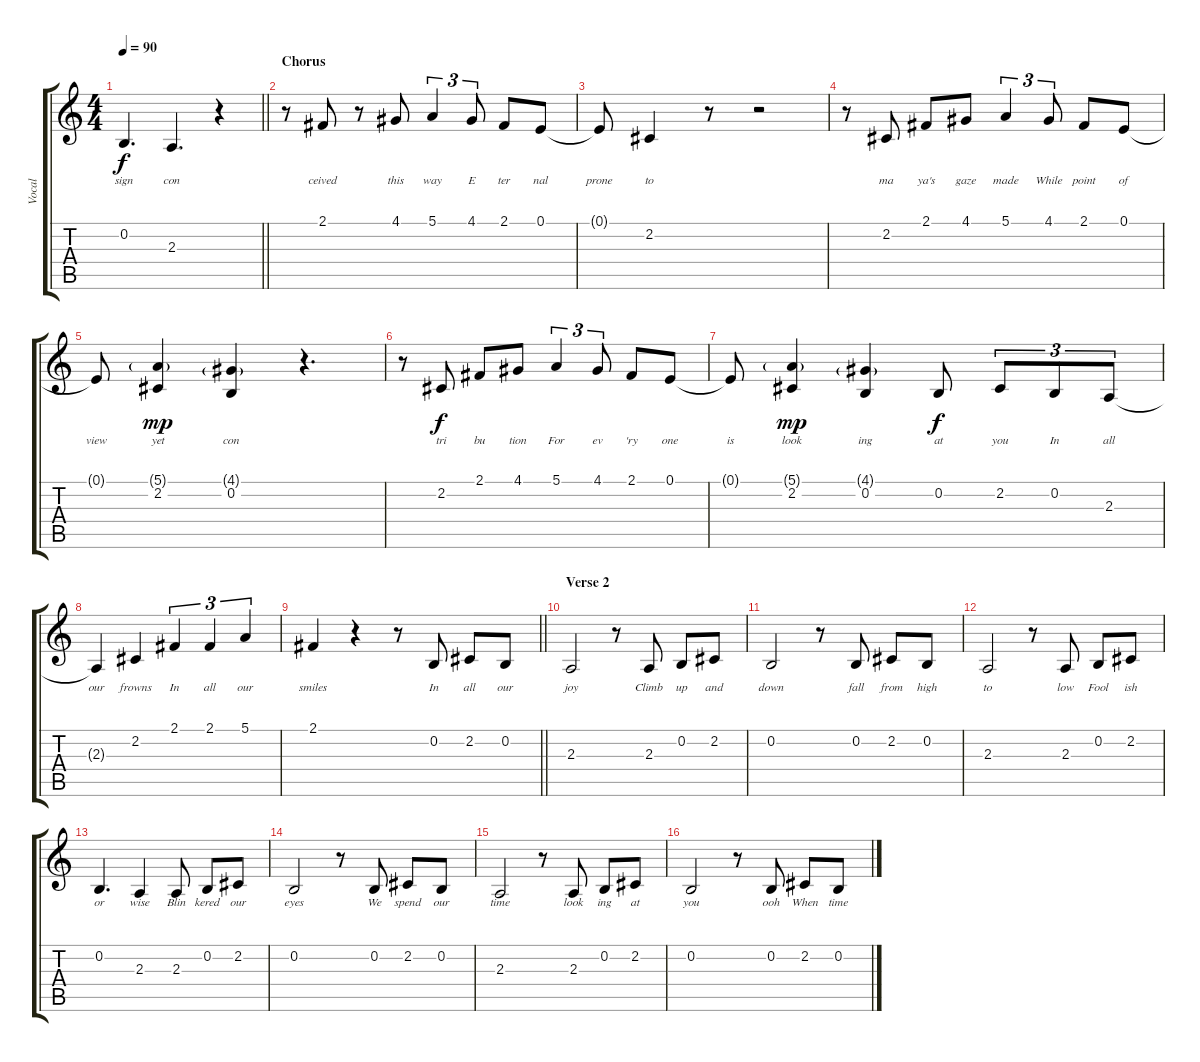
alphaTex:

\track ("Vocal" "Vocal") {instrument acousticgrandpiano}
\staff {score tabs}
\tuning (E4 B3 G3 D3 A2 E2) {hide}
\ts (4 4)
\tempo 90
\clef g2
\barLineRight lightlight
\ks c
0.2{t}.4{d lyrics (0 "sign") lyrics (1 "") lyrics (2 "") lyrics (3 "") lyrics (4 "") dy f} 2.3.4{d lyrics (0 "con") lyrics (1 "") lyrics (2 "") lyrics (3 "") lyrics (4 "")} r.4 |
\section ("" "Chorus")
r.8 2.1.8{lyrics (0 "ceived") lyrics (1 "") lyrics (2 "") lyrics (3 "") lyrics (4 "")} r.8 4.1.8{lyrics (0 "this") lyrics (1 "") lyrics (2 "") lyrics (3 "") lyrics (4 "")} 5.1.4{tu (3 2) lyrics (0 "way") lyrics (1 "") lyrics (2 "") lyrics (3 "") lyrics (4 "")} 4.1.8{tu (3 2) lyrics (0 "E") lyrics (1 "") lyrics (2 "") lyrics (3 "") lyrics (4 "")} 2.1.8{lyrics (0 "ter") lyrics (1 "") lyrics (2 "") lyrics (3 "") lyrics (4 "")} 0.1.8{lyrics (0 "nal") lyrics (1 "") lyrics (2 "") lyrics (3 "") lyrics (4 "")} |
0.1{t}.8{lyrics (0 "prone") lyrics (1 "") lyrics (2 "") lyrics (3 "") lyrics (4 "")} 2.2.4{lyrics (0 "to") lyrics (1 "") lyrics (2 "") lyrics (3 "") lyrics (4 "")} r.8 r.2 |
r.8 2.2.8{lyrics (0 "ma") lyrics (1 "") lyrics (2 "") lyrics (3 "") lyrics (4 "")} 2.1.8{lyrics (0 "ya's") lyrics (1 "") lyrics (2 "") lyrics (3 "") lyrics (4 "")} 4.1.8{lyrics (0 "gaze") lyrics (1 "") lyrics (2 "") lyrics (3 "") lyrics (4 "")} 5.1.4{tu (3 2) lyrics (0 "made") lyrics (1 "") lyrics (2 "") lyrics (3 "") lyrics (4 "")} 4.1.8{tu (3 2) lyrics (0 "While") lyrics (1 "") lyrics (2 "") lyrics (3 "") lyrics (4 "")} 2.1.8{lyrics (0 "point") lyrics (1 "") lyrics (2 "") lyrics (3 "") lyrics (4 "")} 0.1.8{lyrics (0 "of") lyrics (1 "") lyrics (2 "") lyrics (3 "") lyrics (4 "")} |
0.1{t}.8{lyrics (0 "view") lyrics (1 "") lyrics (2 "") lyrics (3 "") lyrics (4 "")} (5.1{g} 2.2).4{lyrics (0 "yet") lyrics (1 "") lyrics (2 "") lyrics (3 "") lyrics (4 "") dy mp} (4.1{g} 0.2).4{lyrics (0 "con") lyrics (1 "") lyrics (2 "") lyrics (3 "") lyrics (4 "")} r.4{d} |
r.8 2.2.8{lyrics (0 "tri") lyrics (1 "") lyrics (2 "") lyrics (3 "") lyrics (4 "") dy f} 2.1.8{lyrics (0 "bu") lyrics (1 "") lyrics (2 "") lyrics (3 "") lyrics (4 "")} 4.1.8{lyrics (0 "tion") lyrics (1 "") lyrics (2 "") lyrics (3 "") lyrics (4 "")} 5.1.4{tu (3 2) lyrics (0 "For") lyrics (1 "") lyrics (2 "") lyrics (3 "") lyrics (4 "")} 4.1.8{tu (3 2) lyrics (0 "ev") lyrics (1 "") lyrics (2 "") lyrics (3 "") lyrics (4 "")} 2.1.8{lyrics (0 "'ry") lyrics (1 "") lyrics (2 "") lyrics (3 "") lyrics (4 "")} 0.1.8{lyrics (0 "one") lyrics (1 "") lyrics (2 "") lyrics (3 "") lyrics (4 "")} |
0.1{t}.8{lyrics (0 "is") lyrics (1 "") lyrics (2 "") lyrics (3 "") lyrics (4 "")} (5.1{g} 2.2).4{lyrics (0 "look") lyrics (1 "") lyrics (2 "") lyrics (3 "") lyrics (4 "") dy mp} (4.1{g} 0.2).4{lyrics (0 "ing") lyrics (1 "") lyrics (2 "") lyrics (3 "") lyrics (4 "")} 0.2.8{lyrics (0 "at") lyrics (1 "") lyrics (2 "") lyrics (3 "") lyrics (4 "") dy f} 2.2.8{tu (3 2) lyrics (0 "you") lyrics (1 "") lyrics (2 "") lyrics (3 "") lyrics (4 "")} 0.2.8{tu (3 2) lyrics (0 "In") lyrics (1 "") lyrics (2 "") lyrics (3 "") lyrics (4 "")} 2.3.8{tu (3 2) lyrics (0 "all") lyrics (1 "") lyrics (2 "") lyrics (3 "") lyrics (4 "")} |
2.3{t}.4{lyrics (0 "our") lyrics (1 "") lyrics (2 "") lyrics (3 "") lyrics (4 "")} 2.2.4{lyrics (0 "frowns") lyrics (1 "") lyrics (2 "") lyrics (3 "") lyrics (4 "")} 2.1.4{tu (3 2) lyrics (0 "In") lyrics (1 "") lyrics (2 "") lyrics (3 "") lyrics (4 "")} 2.1.4{tu (3 2) lyrics (0 "all") lyrics (1 "") lyrics (2 "") lyrics (3 "") lyrics (4 "")} 5.1.4{tu (3 2) lyrics (0 "our") lyrics (1 "") lyrics (2 "") lyrics (3 "") lyrics (4 "")} |
\barLineRight lightlight
2.1.4{lyrics (0 "smiles") lyrics (1 "") lyrics (2 "") lyrics (3 "") lyrics (4 "")} r.4 r.8 0.2.8{lyrics (0 "In") lyrics (1 "") lyrics (2 "") lyrics (3 "") lyrics (4 "")} 2.2.8{lyrics (0 "all") lyrics (1 "") lyrics (2 "") lyrics (3 "") lyrics (4 "")} 0.2.8{lyrics (0 "our") lyrics (1 "") lyrics (2 "") lyrics (3 "") lyrics (4 "")} |
\section ("" "Verse 2")
2.3.2{lyrics (0 "joy") lyrics (1 "") lyrics (2 "") lyrics (3 "") lyrics (4 "")} r.8 2.3.8{lyrics (0 "Climb") lyrics (1 "") lyrics (2 "") lyrics (3 "") lyrics (4 "")} 0.2.8{lyrics (0 "up") lyrics (1 "") lyrics (2 "") lyrics (3 "") lyrics (4 "")} 2.2.8{lyrics (0 "and") lyrics (1 "") lyrics (2 "") lyrics (3 "") lyrics (4 "")} |
0.2.2{lyrics (0 "down") lyrics (1 "") lyrics (2 "") lyrics (3 "") lyrics (4 "")} r.8 0.2.8{lyrics (0 "fall") lyrics (1 "") lyrics (2 "") lyrics (3 "") lyrics (4 "")} 2.2.8{lyrics (0 "from") lyrics (1 "") lyrics (2 "") lyrics (3 "") lyrics (4 "")} 0.2.8{lyrics (0 "high") lyrics (1 "") lyrics (2 "") lyrics (3 "") lyrics (4 "")} |
2.3.2{lyrics (0 "to") lyrics (1 "") lyrics (2 "") lyrics (3 "") lyrics (4 "")} r.8 2.3.8{lyrics (0 "low") lyrics (1 "") lyrics (2 "") lyrics (3 "") lyrics (4 "")} 0.2.8{lyrics (0 "Fool") lyrics (1 "") lyrics (2 "") lyrics (3 "") lyrics (4 "")} 2.2.8{lyrics (0 "ish") lyrics (1 "") lyrics (2 "") lyrics (3 "") lyrics (4 "")} |
0.2.4{d lyrics (0 "or") lyrics (1 "") lyrics (2 "") lyrics (3 "") lyrics (4 "")} 2.3.4{lyrics (0 "wise") lyrics (1 "") lyrics (2 "") lyrics (3 "") lyrics (4 "")} 2.3.8{lyrics (0 "Blin") lyrics (1 "") lyrics (2 "") lyrics (3 "") lyrics (4 "")} 0.2.8{lyrics (0 "kered") lyrics (1 "") lyrics (2 "") lyrics (3 "") lyrics (4 "")} 2.2.8{lyrics (0 "our") lyrics (1 "") lyrics (2 "") lyrics (3 "") lyrics (4 "")} |
0.2.2{lyrics (0 "eyes") lyrics (1 "") lyrics (2 "") lyrics (3 "") lyrics (4 "")} r.8 0.2.8{lyrics (0 "We") lyrics (1 "") lyrics (2 "") lyrics (3 "") lyrics (4 "")} 2.2.8{lyrics (0 "spend") lyrics (1 "") lyrics (2 "") lyrics (3 "") lyrics (4 "")} 0.2.8{lyrics (0 "our") lyrics (1 "") lyrics (2 "") lyrics (3 "") lyrics (4 "")} |
2.3.2{lyrics (0 "time") lyrics (1 "") lyrics (2 "") lyrics (3 "") lyrics (4 "")} r.8 2.3.8{lyrics (0 "look") lyrics (1 "") lyrics (2 "") lyrics (3 "") lyrics (4 "")} 0.2.8{lyrics (0 "ing") lyrics (1 "") lyrics (2 "") lyrics (3 "") lyrics (4 "")} 2.2.8{lyrics (0 "at") lyrics (1 "") lyrics (2 "") lyrics (3 "") lyrics (4 "")} |
0.2.2{lyrics (0 "you") lyrics (1 "") lyrics (2 "") lyrics (3 "") lyrics (4 "")} r.8 0.2.8{lyrics (0 "ooh") lyrics (1 "") lyrics (2 "") lyrics (3 "") lyrics (4 "")} 2.2.8{lyrics (0 "When") lyrics (1 "") lyrics (2 "") lyrics (3 "") lyrics (4 "")} 0.2.8{lyrics (0 "time") lyrics (1 "") lyrics (2 "") lyrics (3 "") lyrics (4 "")}
